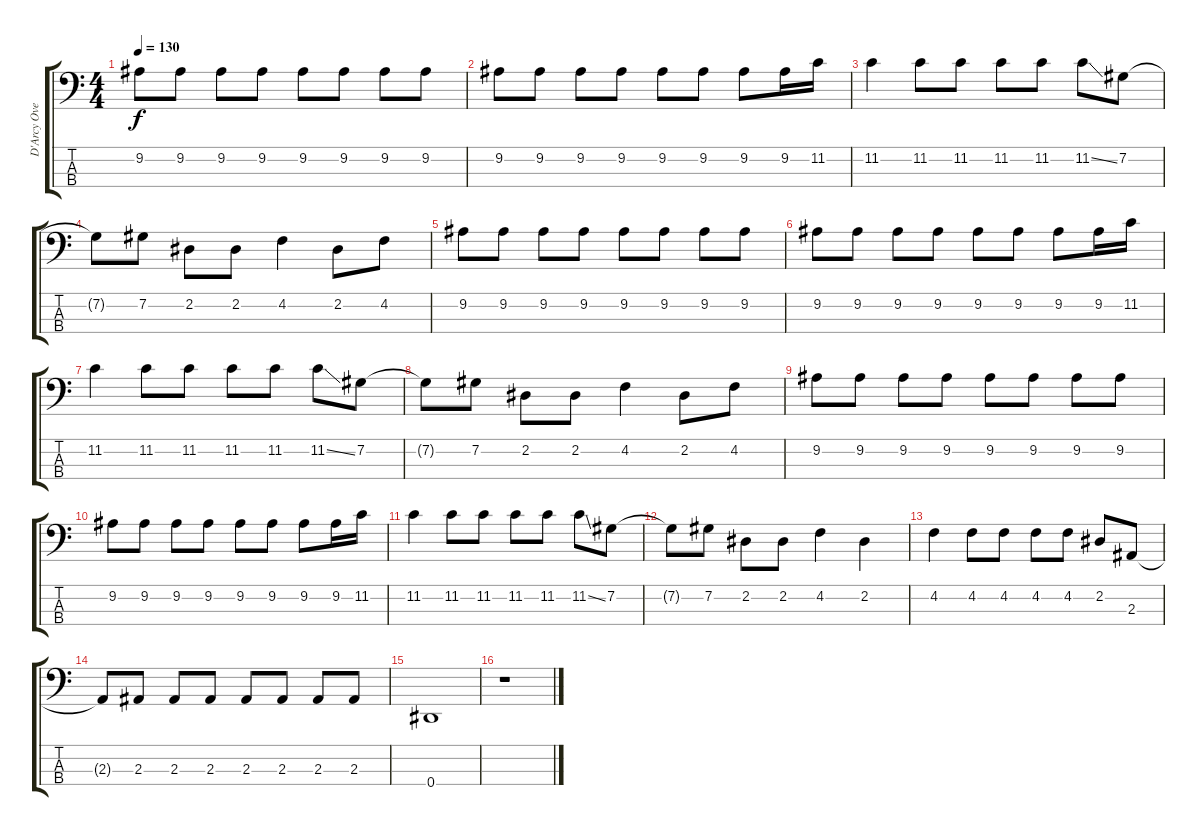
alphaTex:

\track ("D'Arcy Overdubs (Bass)" "D'Arcy Ove") {instrument electricbasspick}
\staff {score tabs}
\tuning (Gb2 Db2 Ab1 Eb1) {hide}
\ts (4 4)
\tempo 130
\clef f4
\ks c
9.2.8{dy f} 9.2.8 9.2.8 9.2.8 9.2.8 9.2.8 9.2.8 9.2.8 |
9.2.8 9.2.8 9.2.8 9.2.8 9.2.8 9.2.8 9.2.8 9.2.16 11.2.16 |
11.2.4 11.2.8 11.2.8 11.2.8 11.2.8 11.2{ss}.8 7.2.8 |
7.2{t}.8 7.2.8 2.2.8 2.2.8 4.2.4 2.2.8 4.2.8 |
9.2.8 9.2.8 9.2.8 9.2.8 9.2.8 9.2.8 9.2.8 9.2.8 |
9.2.8 9.2.8 9.2.8 9.2.8 9.2.8 9.2.8 9.2.8 9.2.16 11.2.16 |
11.2.4 11.2.8 11.2.8 11.2.8 11.2.8 11.2{ss}.8 7.2.8 |
7.2{t}.8 7.2.8 2.2.8 2.2.8 4.2.4 2.2.8 4.2.8 |
9.2.8 9.2.8 9.2.8 9.2.8 9.2.8 9.2.8 9.2.8 9.2.8 |
9.2.8 9.2.8 9.2.8 9.2.8 9.2.8 9.2.8 9.2.8 9.2.16 11.2.16 |
11.2.4 11.2.8 11.2.8 11.2.8 11.2.8 11.2{ss}.8 7.2.8 |
7.2{t}.8 7.2.8 2.2.8 2.2.8 4.2.4 2.2.4 |
4.2.4 4.2.8 4.2.8 4.2.8 4.2.8 2.2.8 2.3.8 |
2.3{t}.8 2.3.8 2.3.8 2.3.8 2.3.8 2.3.8 2.3.8 2.3.8 |
0.4.1 |
r.1
